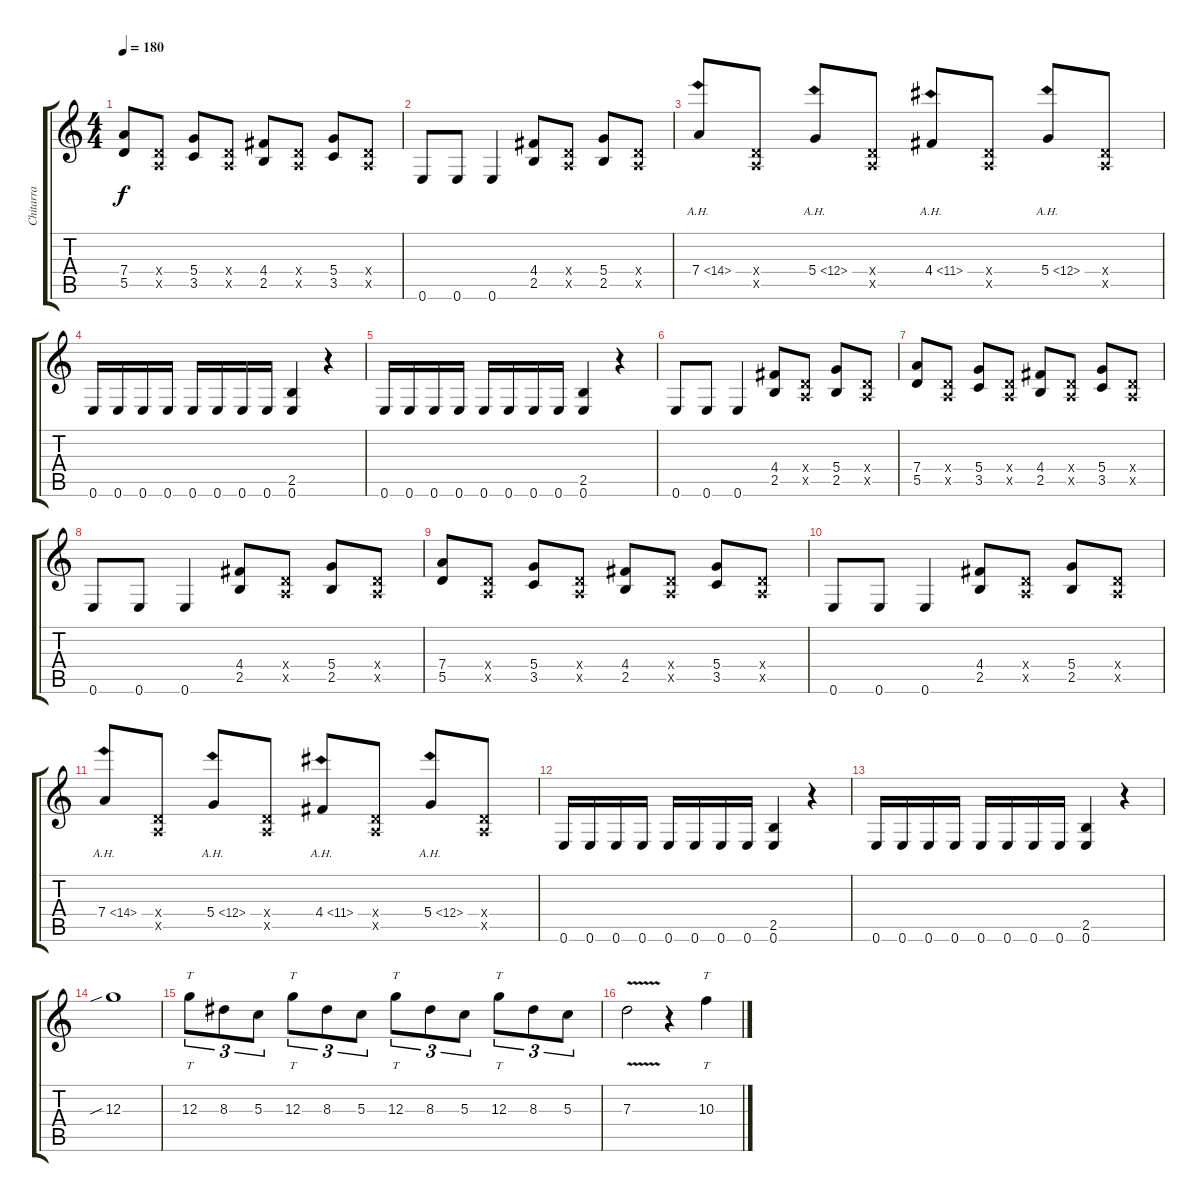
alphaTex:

\track ("Chitarra" "Chitarra") {instrument distortionguitar}
\staff {score tabs}
\tuning (E4 B3 G3 D3 A2 E2) {hide}
\ts (4 4)
\tempo 180
\clef g2
\ks c
(7.4 5.5).8{dy f} (0.4{x} 0.5{x}).8 (5.4 3.5).8 (0.4{x} 0.5{x}).8 (4.4 2.5).8 (0.4{x} 0.5{x}).8 (5.4 3.5).8 (0.4{x} 0.5{x}).8 |
0.6.8 0.6.8 0.6.4 (4.4 2.5).8 (0.4{x} 0.5{x}).8 (5.4 2.5).8 (0.4{x} 0.5{x}).8 |
7.4{ah 7}.8 (0.4{x} 0.5{x}).8 5.4{ah 7}.8 (0.4{x} 0.5{x}).8 4.4{ah 7}.8 (0.4{x} 0.5{x}).8 5.4{ah 7}.8 (0.4{x} 0.5{x}).8 |
0.6.16 0.6.16 0.6.16 0.6.16 0.6.16 0.6.16 0.6.16 0.6.16 (2.5 0.6).4 r.4 |
0.6.16 0.6.16 0.6.16 0.6.16 0.6.16 0.6.16 0.6.16 0.6.16 (2.5 0.6).4 r.4 |
0.6.8 0.6.8 0.6.4 (4.4 2.5).8 (0.4{x} 0.5{x}).8 (5.4 2.5).8 (0.4{x} 0.5{x}).8 |
(7.4 5.5).8 (0.4{x} 0.5{x}).8 (5.4 3.5).8 (0.4{x} 0.5{x}).8 (4.4 2.5).8 (0.4{x} 0.5{x}).8 (5.4 3.5).8 (0.4{x} 0.5{x}).8 |
0.6.8 0.6.8 0.6.4 (4.4 2.5).8 (0.4{x} 0.5{x}).8 (5.4 2.5).8 (0.4{x} 0.5{x}).8 |
(7.4 5.5).8 (0.4{x} 0.5{x}).8 (5.4 3.5).8 (0.4{x} 0.5{x}).8 (4.4 2.5).8 (0.4{x} 0.5{x}).8 (5.4 3.5).8 (0.4{x} 0.5{x}).8 |
0.6.8 0.6.8 0.6.4 (4.4 2.5).8 (0.4{x} 0.5{x}).8 (5.4 2.5).8 (0.4{x} 0.5{x}).8 |
7.4{ah 7}.8 (0.4{x} 0.5{x}).8 5.4{ah 7}.8 (0.4{x} 0.5{x}).8 4.4{ah 7}.8 (0.4{x} 0.5{x}).8 5.4{ah 7}.8 (0.4{x} 0.5{x}).8 |
0.6.16 0.6.16 0.6.16 0.6.16 0.6.16 0.6.16 0.6.16 0.6.16 (2.5 0.6).4 r.4 |
0.6.16 0.6.16 0.6.16 0.6.16 0.6.16 0.6.16 0.6.16 0.6.16 (2.5 0.6).4 r.4 |
12.3{sib}.1{volume 16} |
12.3.8{tt tu (3 2)} 8.3.8{tu (3 2)} 5.3.8{tu (3 2)} 12.3.8{tt tu (3 2)} 8.3.8{tu (3 2)} 5.3.8{tu (3 2)} 12.3.8{tt tu (3 2)} 8.3.8{tu (3 2)} 5.3.8{tu (3 2)} 12.3.8{tt tu (3 2)} 8.3.8{tu (3 2)} 5.3.8{tu (3 2)} |
7.3{v}.2 r.4 10.3.4{tt}
